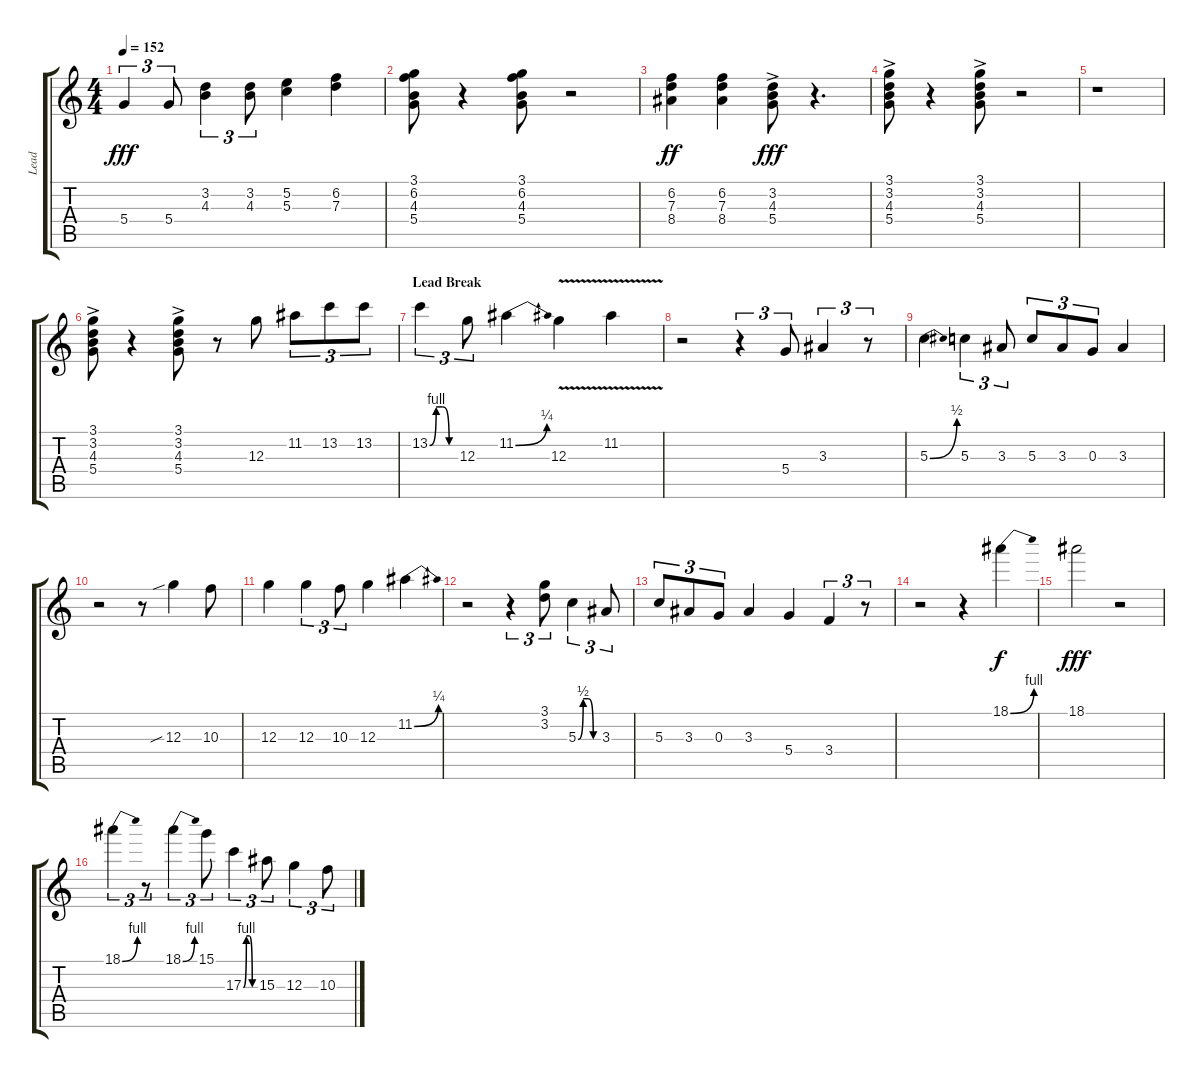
\track ("Lead" "Lead") {instrument overdrivenguitar}
\staff {score tabs}
\tuning (E4 B3 G3 D3 A2 E2) {hide}
\ts (4 4)
\tempo 152
\clef g2
\ks c
5.4.4{tu (3 2) dy fff} 5.4.8{tu (3 2)} (3.2 4.3).4{tu (3 2)} (3.2 4.3).8{tu (3 2)} (5.2 5.3).4 (6.2 7.3).4 |
(3.1 6.2 4.3 5.4).8 r.4 (3.1 6.2 4.3 5.4).8 r.2 |
(6.2 7.3 8.4).4{dy ff} (6.2 7.3 8.4).4 (3.2{ac} 4.3{ac} 5.4{ac}).8{dy fff} r.4{d} |
(3.1{ac} 3.2{ac} 4.3{ac} 5.4{ac}).8 r.4 (3.1{ac} 3.2{ac} 4.3{ac} 5.4{ac}).8 r.2 |
r.1 |
(3.1{ac} 3.2{ac} 4.3{ac} 5.4{ac}).8 r.4 (3.1{ac} 3.2{ac} 4.3{ac} 5.4{ac}).8 r.8 12.3.8{volume 16} 11.2.8{tu (3 2)} 13.2.8{tu (3 2)} 13.2.8{tu (3 2)} |
\section ("" "Lead Break")
13.2{be (custom 0 0 15 4 30 4 45 0 60 0)}.4{tu (3 2)} 12.3.8{tu (3 2)} 11.2{be (bend 0 0 60 1)}.4 12.3{v}.4 11.2{v}.4 |
r.2 r.4{tu (3 2)} 5.4.8{tu (3 2)} 3.3.4{tu (3 2)} r.8{tu (3 2)} |
5.3{be (bend 0 0 60 2)}.4 5.3.4{tu (3 2)} 3.3.8{tu (3 2)} 5.3.8{tu (3 2)} 3.3.8{tu (3 2)} 0.3.8{tu (3 2)} 3.3.4 |
r.2 r.8 12.3{sib}.4 10.3.8 |
12.3.4 12.3.4{tu (3 2)} 10.3.8{tu (3 2)} 12.3.4 11.2{be (bend 0 0 60 1)}.4 |
r.2 r.4{tu (3 2)} (3.1 3.2).8{tu (3 2)} 5.3{be (custom 0 0 15 2 30 2 45 0 60 0)}.4{tu (3 2)} 3.3.8{tu (3 2)} |
5.3.8{tu (3 2)} 3.3.8{tu (3 2)} 0.3.8{tu (3 2)} 3.3.4 5.4.4 3.4.4{tu (3 2)} r.8{tu (3 2)} |
r.2 r.4 18.1{be (bend 0 0 60 4)}.4{dy f} |
18.1.2{dy fff} r.2 |
18.1{be (bend 0 0 60 4)}.4{tu (3 2)} r.8{tu (3 2)} 18.1{be (bend 0 0 60 4)}.4{tu (3 2)} 15.1.8{tu (3 2)} 17.3{be (custom 0 0 15 4 30 4 45 0 60 0)}.4{tu (3 2)} 15.3.8{tu (3 2)} 12.3.4{tu (3 2)} 10.3.8{tu (3 2)}
